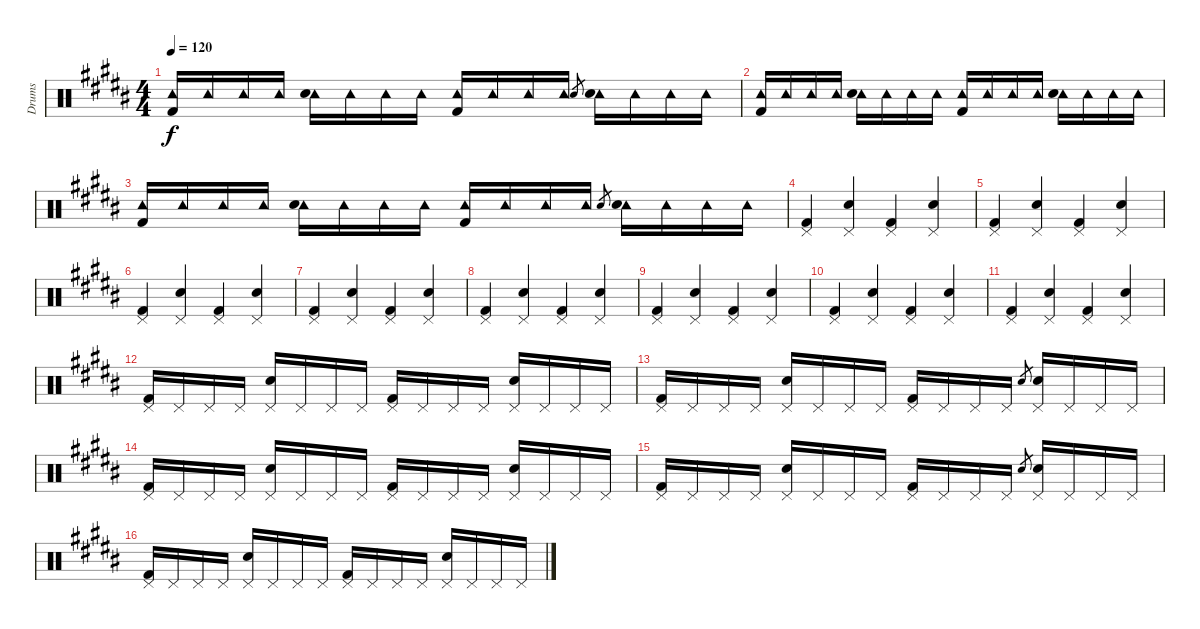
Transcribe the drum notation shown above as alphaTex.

\track ("Drums" "Drums") {instrument percussion}
\staff {score}
\articulation defaults
\ts (4 4)
\tempo 120
\clef neutral
\ks b
("Tambourine (hit)" "Kick (hit) 2").16{dy f} "Tambourine (hit)".16 "Tambourine (hit)".16 "Tambourine (hit)".16 ("Tambourine (hit)" "Snare (hit) 2").16 "Tambourine (hit)".16 "Tambourine (hit)".16 "Tambourine (hit)".16 ("Tambourine (hit)" "Kick (hit) 2").16 "Tambourine (hit)".16 "Tambourine (hit)".16 "Tambourine (hit)".16 "Snare (hit) 2".8{gr} ("Tambourine (hit)" "Snare (hit) 2").16 "Tambourine (hit)".16 "Tambourine (hit)".16 "Tambourine (hit)".16 |
("Tambourine (hit)" "Kick (hit) 2").16 "Tambourine (hit)".16 "Tambourine (hit)".16 "Tambourine (hit)".16 ("Tambourine (hit)" "Snare (hit) 2").16 "Tambourine (hit)".16 "Tambourine (hit)".16 "Tambourine (hit)".16 ("Tambourine (hit)" "Kick (hit) 2").16 "Tambourine (hit)".16 "Tambourine (hit)".16 "Tambourine (hit)".16 ("Tambourine (hit)" "Snare (hit) 2").16 "Tambourine (hit)".16 "Tambourine (hit)".16 "Tambourine (hit)".16 |
("Tambourine (hit)" "Kick (hit) 2").16 "Tambourine (hit)".16 "Tambourine (hit)".16 "Tambourine (hit)".16 ("Tambourine (hit)" "Snare (hit) 2").16 "Tambourine (hit)".16 "Tambourine (hit)".16 "Tambourine (hit)".16 ("Tambourine (hit)" "Kick (hit) 2").16 "Tambourine (hit)".16 "Tambourine (hit)".16 "Tambourine (hit)".16 "Snare (hit) 2".8{gr} ("Tambourine (hit)" "Snare (hit) 2").16 "Tambourine (hit)".16 "Tambourine (hit)".16 "Tambourine (hit)".16 |
("Pedal Hi-Hat (hit)" "Kick (hit) 2").4 ("Pedal Hi-Hat (hit)" "Snare (hit) 2").4 ("Pedal Hi-Hat (hit)" "Kick (hit) 2").4 ("Pedal Hi-Hat (hit)" "Snare (hit) 2").4 |
("Pedal Hi-Hat (hit)" "Kick (hit) 2").4 ("Pedal Hi-Hat (hit)" "Snare (hit) 2").4 ("Pedal Hi-Hat (hit)" "Kick (hit) 2").4 ("Pedal Hi-Hat (hit)" "Snare (hit) 2").4 |
("Pedal Hi-Hat (hit)" "Kick (hit) 2").4 ("Pedal Hi-Hat (hit)" "Snare (hit) 2").4 ("Pedal Hi-Hat (hit)" "Kick (hit) 2").4 ("Pedal Hi-Hat (hit)" "Snare (hit) 2").4 |
("Pedal Hi-Hat (hit)" "Kick (hit) 2").4 ("Pedal Hi-Hat (hit)" "Snare (hit) 2").4 ("Pedal Hi-Hat (hit)" "Kick (hit) 2").4 ("Pedal Hi-Hat (hit)" "Snare (hit) 2").4 |
("Pedal Hi-Hat (hit)" "Kick (hit) 2").4 ("Pedal Hi-Hat (hit)" "Snare (hit) 2").4 ("Pedal Hi-Hat (hit)" "Kick (hit) 2").4 ("Pedal Hi-Hat (hit)" "Snare (hit) 2").4 |
("Pedal Hi-Hat (hit)" "Kick (hit) 2").4 ("Pedal Hi-Hat (hit)" "Snare (hit) 2").4 ("Pedal Hi-Hat (hit)" "Kick (hit) 2").4 ("Pedal Hi-Hat (hit)" "Snare (hit) 2").4 |
("Pedal Hi-Hat (hit)" "Kick (hit) 2").4 ("Pedal Hi-Hat (hit)" "Snare (hit) 2").4 ("Pedal Hi-Hat (hit)" "Kick (hit) 2").4 ("Pedal Hi-Hat (hit)" "Snare (hit) 2").4 |
("Pedal Hi-Hat (hit)" "Kick (hit) 2").4 ("Pedal Hi-Hat (hit)" "Snare (hit) 2").4 ("Pedal Hi-Hat (hit)" "Kick (hit) 2").4 ("Pedal Hi-Hat (hit)" "Snare (hit) 2").4 |
("Pedal Hi-Hat (hit)" "Kick (hit) 2").16 "Pedal Hi-Hat (hit)".16 "Pedal Hi-Hat (hit)".16 "Pedal Hi-Hat (hit)".16 ("Pedal Hi-Hat (hit)" "Snare (hit) 2").16 "Pedal Hi-Hat (hit)".16 "Pedal Hi-Hat (hit)".16 "Pedal Hi-Hat (hit)".16 ("Pedal Hi-Hat (hit)" "Kick (hit) 2").16 "Pedal Hi-Hat (hit)".16 "Pedal Hi-Hat (hit)".16 "Pedal Hi-Hat (hit)".16 ("Pedal Hi-Hat (hit)" "Snare (hit) 2").16 "Pedal Hi-Hat (hit)".16 "Pedal Hi-Hat (hit)".16 "Pedal Hi-Hat (hit)".16 |
("Pedal Hi-Hat (hit)" "Kick (hit) 2").16 "Pedal Hi-Hat (hit)".16 "Pedal Hi-Hat (hit)".16 "Pedal Hi-Hat (hit)".16 ("Pedal Hi-Hat (hit)" "Snare (hit) 2").16 "Pedal Hi-Hat (hit)".16 "Pedal Hi-Hat (hit)".16 "Pedal Hi-Hat (hit)".16 ("Pedal Hi-Hat (hit)" "Kick (hit) 2").16 "Pedal Hi-Hat (hit)".16 "Pedal Hi-Hat (hit)".16 "Pedal Hi-Hat (hit)".16 "Snare (hit) 2".8{gr} ("Pedal Hi-Hat (hit)" "Snare (hit) 2").16 "Pedal Hi-Hat (hit)".16 "Pedal Hi-Hat (hit)".16 "Pedal Hi-Hat (hit)".16 |
("Pedal Hi-Hat (hit)" "Kick (hit) 2").16 "Pedal Hi-Hat (hit)".16 "Pedal Hi-Hat (hit)".16 "Pedal Hi-Hat (hit)".16 ("Pedal Hi-Hat (hit)" "Snare (hit) 2").16 "Pedal Hi-Hat (hit)".16 "Pedal Hi-Hat (hit)".16 "Pedal Hi-Hat (hit)".16 ("Pedal Hi-Hat (hit)" "Kick (hit) 2").16 "Pedal Hi-Hat (hit)".16 "Pedal Hi-Hat (hit)".16 "Pedal Hi-Hat (hit)".16 ("Pedal Hi-Hat (hit)" "Snare (hit) 2").16 "Pedal Hi-Hat (hit)".16 "Pedal Hi-Hat (hit)".16 "Pedal Hi-Hat (hit)".16 |
("Pedal Hi-Hat (hit)" "Kick (hit) 2").16 "Pedal Hi-Hat (hit)".16 "Pedal Hi-Hat (hit)".16 "Pedal Hi-Hat (hit)".16 ("Pedal Hi-Hat (hit)" "Snare (hit) 2").16 "Pedal Hi-Hat (hit)".16 "Pedal Hi-Hat (hit)".16 "Pedal Hi-Hat (hit)".16 ("Pedal Hi-Hat (hit)" "Kick (hit) 2").16 "Pedal Hi-Hat (hit)".16 "Pedal Hi-Hat (hit)".16 "Pedal Hi-Hat (hit)".16 "Snare (hit) 2".8{gr} ("Pedal Hi-Hat (hit)" "Snare (hit) 2").16 "Pedal Hi-Hat (hit)".16 "Pedal Hi-Hat (hit)".16 "Pedal Hi-Hat (hit)".16 |
("Pedal Hi-Hat (hit)" "Kick (hit) 2").16 "Pedal Hi-Hat (hit)".16 "Pedal Hi-Hat (hit)".16 "Pedal Hi-Hat (hit)".16 ("Pedal Hi-Hat (hit)" "Snare (hit) 2").16 "Pedal Hi-Hat (hit)".16 "Pedal Hi-Hat (hit)".16 "Pedal Hi-Hat (hit)".16 ("Pedal Hi-Hat (hit)" "Kick (hit) 2").16 "Pedal Hi-Hat (hit)".16 "Pedal Hi-Hat (hit)".16 "Pedal Hi-Hat (hit)".16 ("Pedal Hi-Hat (hit)" "Snare (hit) 2").16 "Pedal Hi-Hat (hit)".16 "Pedal Hi-Hat (hit)".16 "Pedal Hi-Hat (hit)".16
